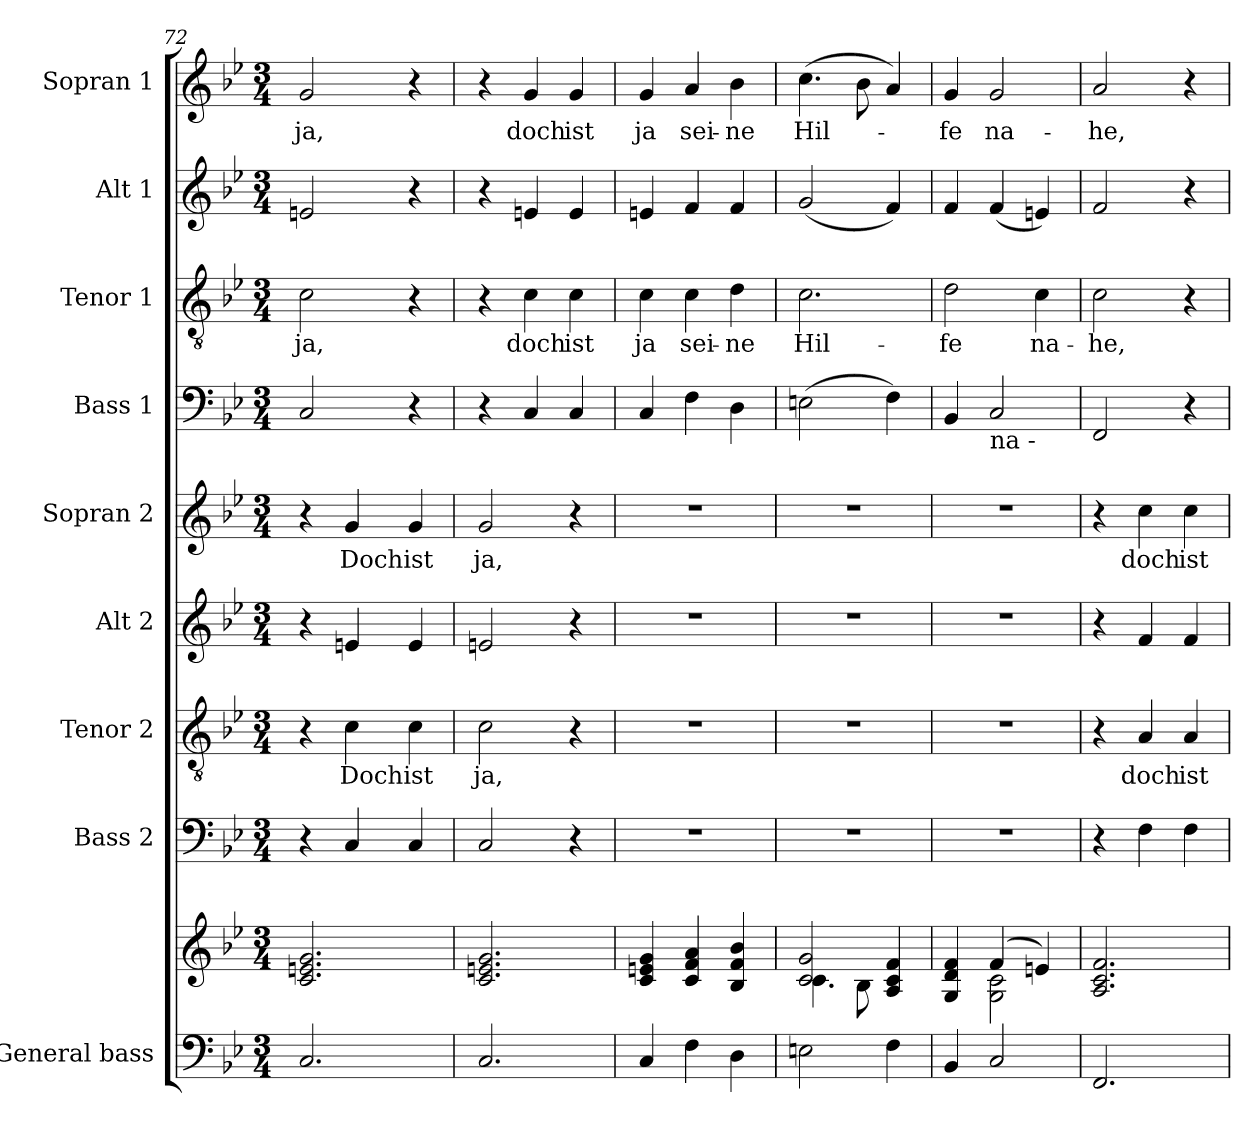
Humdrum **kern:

**kern	**kern	**kern	**kern	**text	**kern	**kern	**text	**kern	**kern	**text	**kern	**kern	**text
*part9	*part9	*part8	*part7	*part7	*part6	*part5	*part5	*part4	*part3	*part3	*part2	*part1	*part1
*staff10	*staff9	*staff8	*staff7	*staff7	*staff6	*staff5	*staff5	*staff4	*staff3	*staff3	*staff2	*staff1	*staff1
*I"General bass	*	*I"Bass 2	*I"Tenor 2	*	*I"Alt 2	*I"Sopran 2	*	*I"Bass 1	*I"Tenor 1	*	*I"Alt 1	*I"Sopran 1	*
*clefF4	*clefG2	*clefF4	*clefGv2	*	*clefG2	*clefG2	*	*clefF4	*clefGv2	*	*clefG2	*clefG2	*
*k[b-e-]	*k[b-e-]	*k[b-e-]	*k[b-e-]	*	*k[b-e-]	*k[b-e-]	*	*k[b-e-]	*k[b-e-]	*	*k[b-e-]	*k[b-e-]	*
*M3/4	*M3/4	*M3/4	*M3/4	*	*M3/4	*M3/4	*	*M3/4	*M3/4	*	*M3/4	*M3/4	*
=72	=72	=72	=72	=72	=72	=72	=72	=72	=72	=72	=72	=72	=72
2.C/	2.c/ 2.en/ 2.g/	4r	4r	.	4r	4r	.	2C/	2c\	ja,	2en/	2g/	ja,
.	.	4C/	4c\	Doch	4en/	4g/	Doch	.	.	.	.	.	.
.	.	4C/	4c\	ist	4e/	4g/	ist	4r	4r	.	4r	4r	.
=73	=73	=73	=73	=73	=73	=73	=73	=73	=73	=73	=73	=73	=73
2.C/	2.c/ 2.en/ 2.g/	2C/	2c\	ja,	2en/	2g/	ja,	4r	4r	.	4r	4r	.
.	.	.	.	.	.	.	.	4C/	4c\	doch	4en/	4g/	doch
.	.	4r	4r	.	4r	4r	.	4C/	4c\	ist	4e/	4g/	ist
=74	=74	=74	=74	=74	=74	=74	=74	=74	=74	=74	=74	=74	=74
4C/	4c/ 4en/ 4g/	2.r	2.r	.	2.r	2.r	.	4C/	4c\	ja	4en/	4g/	ja
4F\	4c/ 4f/ 4a/	.	.	.	.	.	.	4F\	4c\	sei-	4f/	4a/	sei-
4D\	4B-/ 4f/ 4b-/	.	.	.	.	.	.	4D\	4d\	-ne	4f/	4b-\	-ne
=75	=75	=75	=75	=75	=75	=75	=75	=75	=75	=75	=75	=75	=75
*	*^	*	*	*	*	*	*	*	*	*	*	*	*
2En\	2c/ 2g/	4.c\	2.r	2.r	.	2.r	2.r	.	(2En\	2.c\	Hil-	(2g/	(4.cc\	Hil-
.	.	8B-\	.	.	.	.	.	.	.	.	.	.	8b-\	.
4F\	4A/ 4c/ 4f/	4rddyy	.	.	.	.	.	.	4F\)	.	.	4f/)	4a/)	.
=76	=76	=76	=76	=76	=76	=76	=76	=76	=76	=76	=76	=76	=76	=76
4BB-/	4G/ 4d/ 4f/	4ryy	2.r	2.r	.	2.r	2.r	.	4BB-/	2d\	-fe	4f/	4g/	-fe
!	!	!	!	!	!	!	!	!	!LO:TX:b:t=na       -	!	!	!	!	!
2C/	(4f/	2G\ 2c\	.	.	.	.	.	.	2C/	.	.	(4f/	2g/	na-
.	4en/)	.	.	.	.	.	.	.	.	4c\	na-	4en/)	.	.
*	*v	*v	*	*	*	*	*	*	*	*	*	*	*	*
!!LO:LB:g=z
=77	=77	=77	=77	=77	=77	=77	=77	=77	=77	=77	=77	=77	=77
2.FF/	2.A/ 2.c/ 2.f/	4r	4r	.	4r	4r	.	2FF/	2c\	-he,	2f/	2a/	-he,
.	.	4F\	4A/	doch	4f/	4cc\	doch	.	.	.	.	.	.
.	.	4F\	4A/	ist	4f/	4cc\	ist	4r	4r	.	4r	4r	.
=	=	=	=	=	=	=	=	=	=	=	=	=	=
*-	*-	*-	*-	*-	*-	*-	*-	*-	*-	*-	*-	*-	*-
